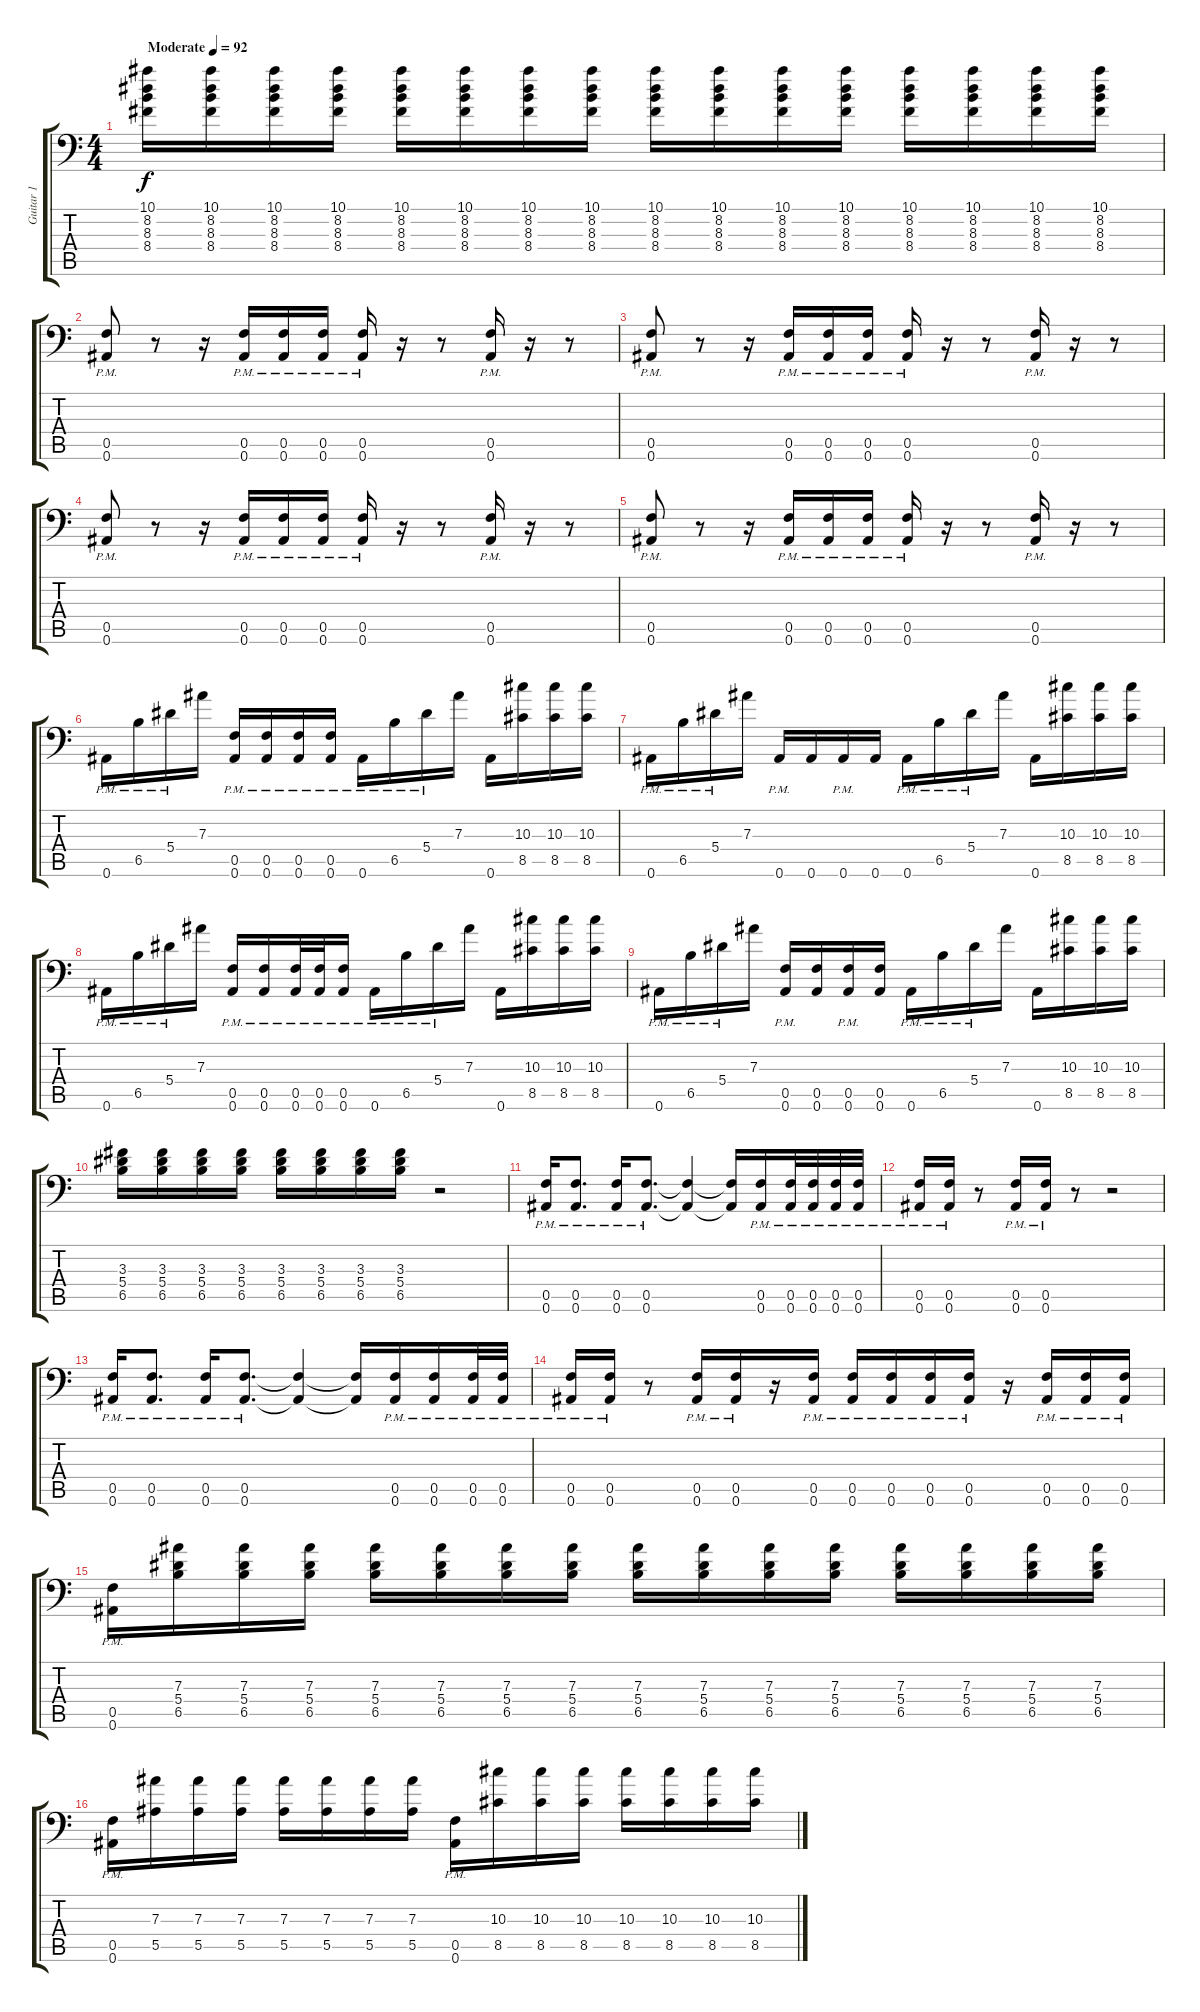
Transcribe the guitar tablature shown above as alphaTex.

\track ("Guitar 1" "Guitar 1") {instrument distortionguitar}
\staff {score tabs}
\tuning (C4 G3 Eb3 Bb2 F2 Bb1) {hide}
\ts (4 4)
\tempo (92 "Moderate")
\clef f4
\ks c
(10.1 8.2 8.3 8.4).16{dy f instrument distortionguitar} (10.1 8.2 8.3 8.4).16 (10.1 8.2 8.3 8.4).16 (10.1 8.2 8.3 8.4).16 (10.1 8.2 8.3 8.4).16{beam Down} (10.1 8.2 8.3 8.4).16{beam Down} (10.1 8.2 8.3 8.4).16{beam Down} (10.1 8.2 8.3 8.4).16{beam Down} (10.1 8.2 8.3 8.4).16 (10.1 8.2 8.3 8.4).16 (10.1 8.2 8.3 8.4).16 (10.1 8.2 8.3 8.4).16 (10.1 8.2 8.3 8.4).16 (10.1 8.2 8.3 8.4).16 (10.1 8.2 8.3 8.4).16 (10.1 8.2 8.3 8.4).16 |
(0.5{pm} 0.6{pm}).8 r.8 r.16 (0.5{pm} 0.6{pm}).16 (0.5{pm} 0.6{pm}).16 (0.5{pm} 0.6{pm}).16 (0.5{pm} 0.6{pm}).16 r.16 r.8 (0.5{pm} 0.6{pm}).16 r.16 r.8 |
(0.5{pm} 0.6{pm}).8 r.8 r.16 (0.5{pm} 0.6{pm}).16 (0.5{pm} 0.6{pm}).16 (0.5{pm} 0.6{pm}).16 (0.5{pm} 0.6{pm}).16 r.16 r.8 (0.5{pm} 0.6{pm}).16 r.16 r.8 |
(0.5{pm} 0.6{pm}).8 r.8 r.16 (0.5{pm} 0.6{pm}).16 (0.5{pm} 0.6{pm}).16 (0.5{pm} 0.6{pm}).16 (0.5{pm} 0.6{pm}).16 r.16 r.8 (0.5{pm} 0.6{pm}).16 r.16 r.8 |
(0.5{pm} 0.6{pm}).8 r.8 r.16 (0.5{pm} 0.6{pm}).16 (0.5{pm} 0.6{pm}).16 (0.5{pm} 0.6{pm}).16 (0.5{pm} 0.6{pm}).16 r.16 r.8 (0.5{pm} 0.6{pm}).16 r.16 r.8 |
0.6{pm}.16 6.5{pm}.16 5.4{pm}.16 7.3.16 (0.5{pm} 0.6{pm}).16 (0.5{pm} 0.6{pm}).16 (0.5{pm} 0.6{pm}).16 (0.5{pm} 0.6{pm}).16 0.6{pm}.16 6.5{pm}.16 5.4{pm}.16 7.3.16 0.6.16 (10.3 8.5).16 (10.3 8.5).16 (10.3 8.5).16 |
0.6{pm}.16 6.5{pm}.16 5.4{pm}.16 7.3.16 0.6{pm}.16 0.6.16 0.6{pm}.16 0.6.16 0.6{pm}.16 6.5{pm}.16 5.4{pm}.16 7.3.16 0.6.16 (10.3 8.5).16 (10.3 8.5).16 (10.3 8.5).16 |
0.6{pm}.16 6.5{pm}.16 5.4{pm}.16 7.3.16 (0.5{pm} 0.6{pm}).16 (0.5{pm} 0.6{pm}).16 (0.5{pm} 0.6{pm}).32 (0.5{pm} 0.6{pm}).32 (0.5{pm} 0.6{pm}).16 0.6{pm}.16 6.5{pm}.16 5.4{pm}.16 7.3.16 0.6.16 (10.3 8.5).16 (10.3 8.5).16 (10.3 8.5).16 |
0.6{pm}.16 6.5{pm}.16 5.4{pm}.16 7.3.16 (0.5{pm} 0.6{pm}).16 (0.5 0.6).16 (0.5{pm} 0.6{pm}).16 (0.5 0.6).16 0.6{pm}.16 6.5{pm}.16 5.4{pm}.16 7.3.16 0.6.16 (10.3 8.5).16 (10.3 8.5).16 (10.3 8.5).16 |
(3.3 5.4 6.5).16 (3.3 5.4 6.5).16 (3.3 5.4 6.5).16 (3.3 5.4 6.5).16 (3.3 5.4 6.5).16 (3.3 5.4 6.5).16 (3.3 5.4 6.5).16 (3.3 5.4 6.5).16 r.2 |
(0.5{pm} 0.6{pm}).16 (0.5{pm} 0.6{pm}).8{d} (0.5{pm} 0.6{pm}).16 (0.5{pm} 0.6{pm}).8{d} (0.5{t} 0.6{t}).4 (0.5{t} 0.6{t}).16 (0.5{pm} 0.6{pm}).16 (0.5{pm} 0.6{pm}).32 (0.5{pm} 0.6{pm}).32 (0.5{pm} 0.6{pm}).32 (0.5{pm} 0.6{pm}).32 |
(0.5{pm} 0.6{pm}).16 (0.5{pm} 0.6{pm}).16 r.8 (0.5{pm} 0.6{pm}).16 (0.5{pm} 0.6{pm}).16 r.8 r.2 |
(0.5{pm} 0.6{pm}).16 (0.5{pm} 0.6{pm}).8{d} (0.5{pm} 0.6{pm}).16 (0.5{pm} 0.6{pm}).8{d} (0.5{t} 0.6{t}).4 (0.5{t} 0.6{t}).16 (0.5{pm} 0.6{pm}).16 (0.5{pm} 0.6{pm}).16 (0.5{pm} 0.6{pm}).32 (0.5{pm} 0.6{pm}).32 |
(0.5{pm} 0.6{pm}).16 (0.5{pm} 0.6{pm}).16 r.8 (0.5{pm} 0.6{pm}).16 (0.5{pm} 0.6{pm}).16 r.16 (0.5{pm} 0.6{pm}).16 (0.5{pm} 0.6{pm}).16 (0.5{pm} 0.6{pm}).16 (0.5{pm} 0.6{pm}).16 (0.5{pm} 0.6{pm}).16 r.16 (0.5{pm} 0.6{pm}).16 (0.5{pm} 0.6{pm}).16 (0.5{pm} 0.6{pm}).16 |
(0.5{pm} 0.6{pm}).16 (7.3 5.4 6.5).16 (7.3 5.4 6.5).16 (7.3 5.4 6.5).16 (7.3 5.4 6.5).16 (7.3 5.4 6.5).16 (7.3 5.4 6.5).16 (7.3 5.4 6.5).16 (7.3 5.4 6.5).16 (7.3 5.4 6.5).16 (7.3 5.4 6.5).16 (7.3 5.4 6.5).16 (7.3 5.4 6.5).16 (7.3 5.4 6.5).16 (7.3 5.4 6.5).16 (7.3 5.4 6.5).16 |
(0.5{pm} 0.6{pm}).16 (7.3 5.5).16 (7.3 5.5).16 (7.3 5.5).16 (7.3 5.5).16 (7.3 5.5).16 (7.3 5.5).16 (7.3 5.5).16 (0.5{pm} 0.6{pm}).16 (10.3 8.5).16 (10.3 8.5).16 (10.3 8.5).16 (10.3 8.5).16 (10.3 8.5).16 (10.3 8.5).16 (10.3 8.5).16
